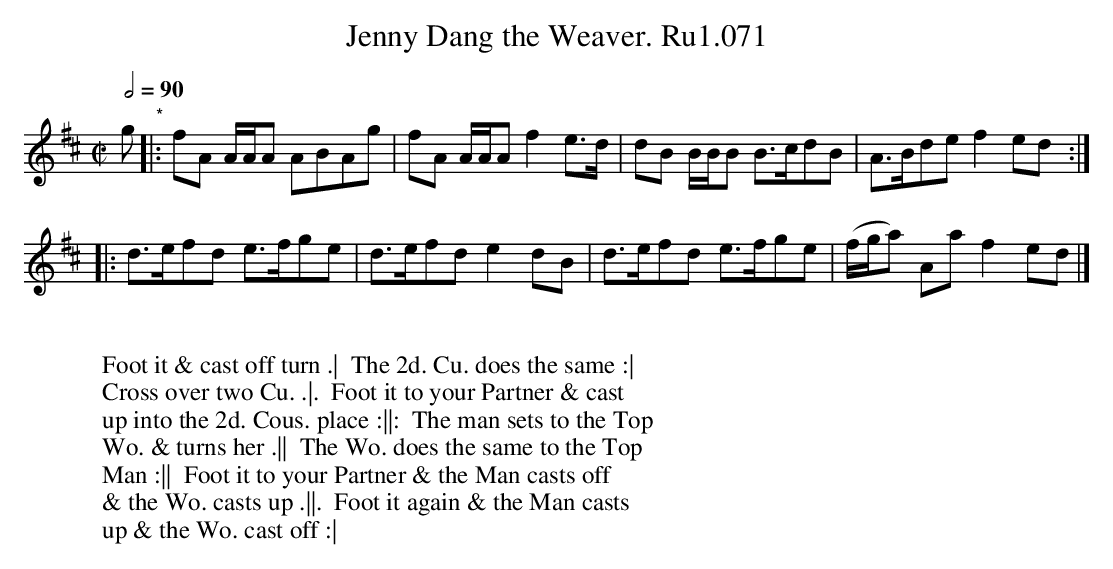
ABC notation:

X:1
T:Jenny Dang the Weaver. Ru1.071
L:1/8
M:C|
Q:1/2=90
K:D
g"*"|:fA A/A/A ABAg|fA A/A/A f2e>d|dB B/B/B B>cdB|A>Bde f2 ed:|
|: d>efd e>fge|d>efd e2 dB|d>efd e>fge|(f/g/a) Aa f2 ed |]
W:
W: Foot it & cast off turn .|  The 2d. Cu. does the same :|
W: Cross over two Cu. .|.  Foot it to your Partner & cast
W: up into the 2d. Cous. place :||:  The man sets to the Top
W: Wo. & turns her .||  The Wo. does the same to the Top
W: Man :||  Foot it to your Partner & the Man casts off
W: & the Wo. casts up .||.  Foot it again & the Man casts
W: up & the Wo. cast off :|
